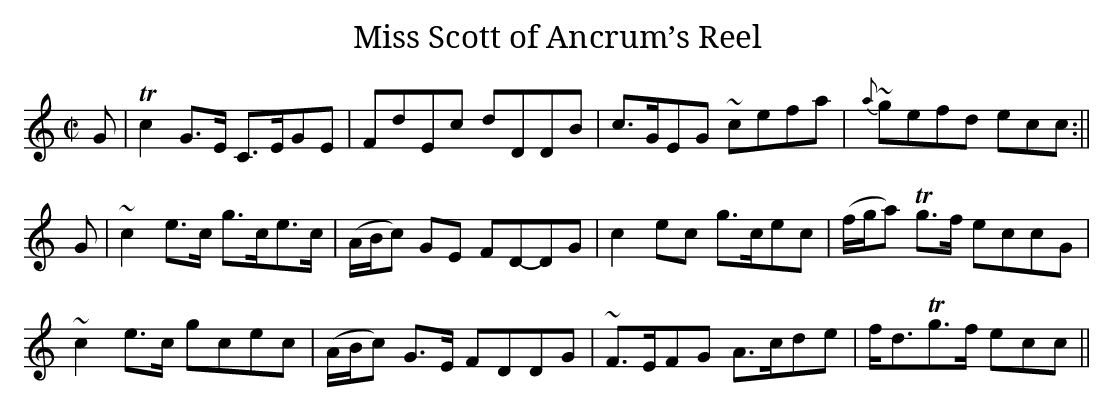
X:1
T:Miss Scott of Ancrum’s Reel
M:C|
L:1/8
K:C
G|Tc2 G>E C>EGE|FdEc dDDB|c>GEG ~cefa|{a}~gefd ecc:||
G|~c2 e>c g>ce>c|(A/B/c) GE FD-DG|c2 ec g>cec|(f/g/a) Tg>f eccG|
~c2 e>c gcec|(A/B/c) G>E FDDG|~F>EFG A>cde|f<dTg>f ecc||
